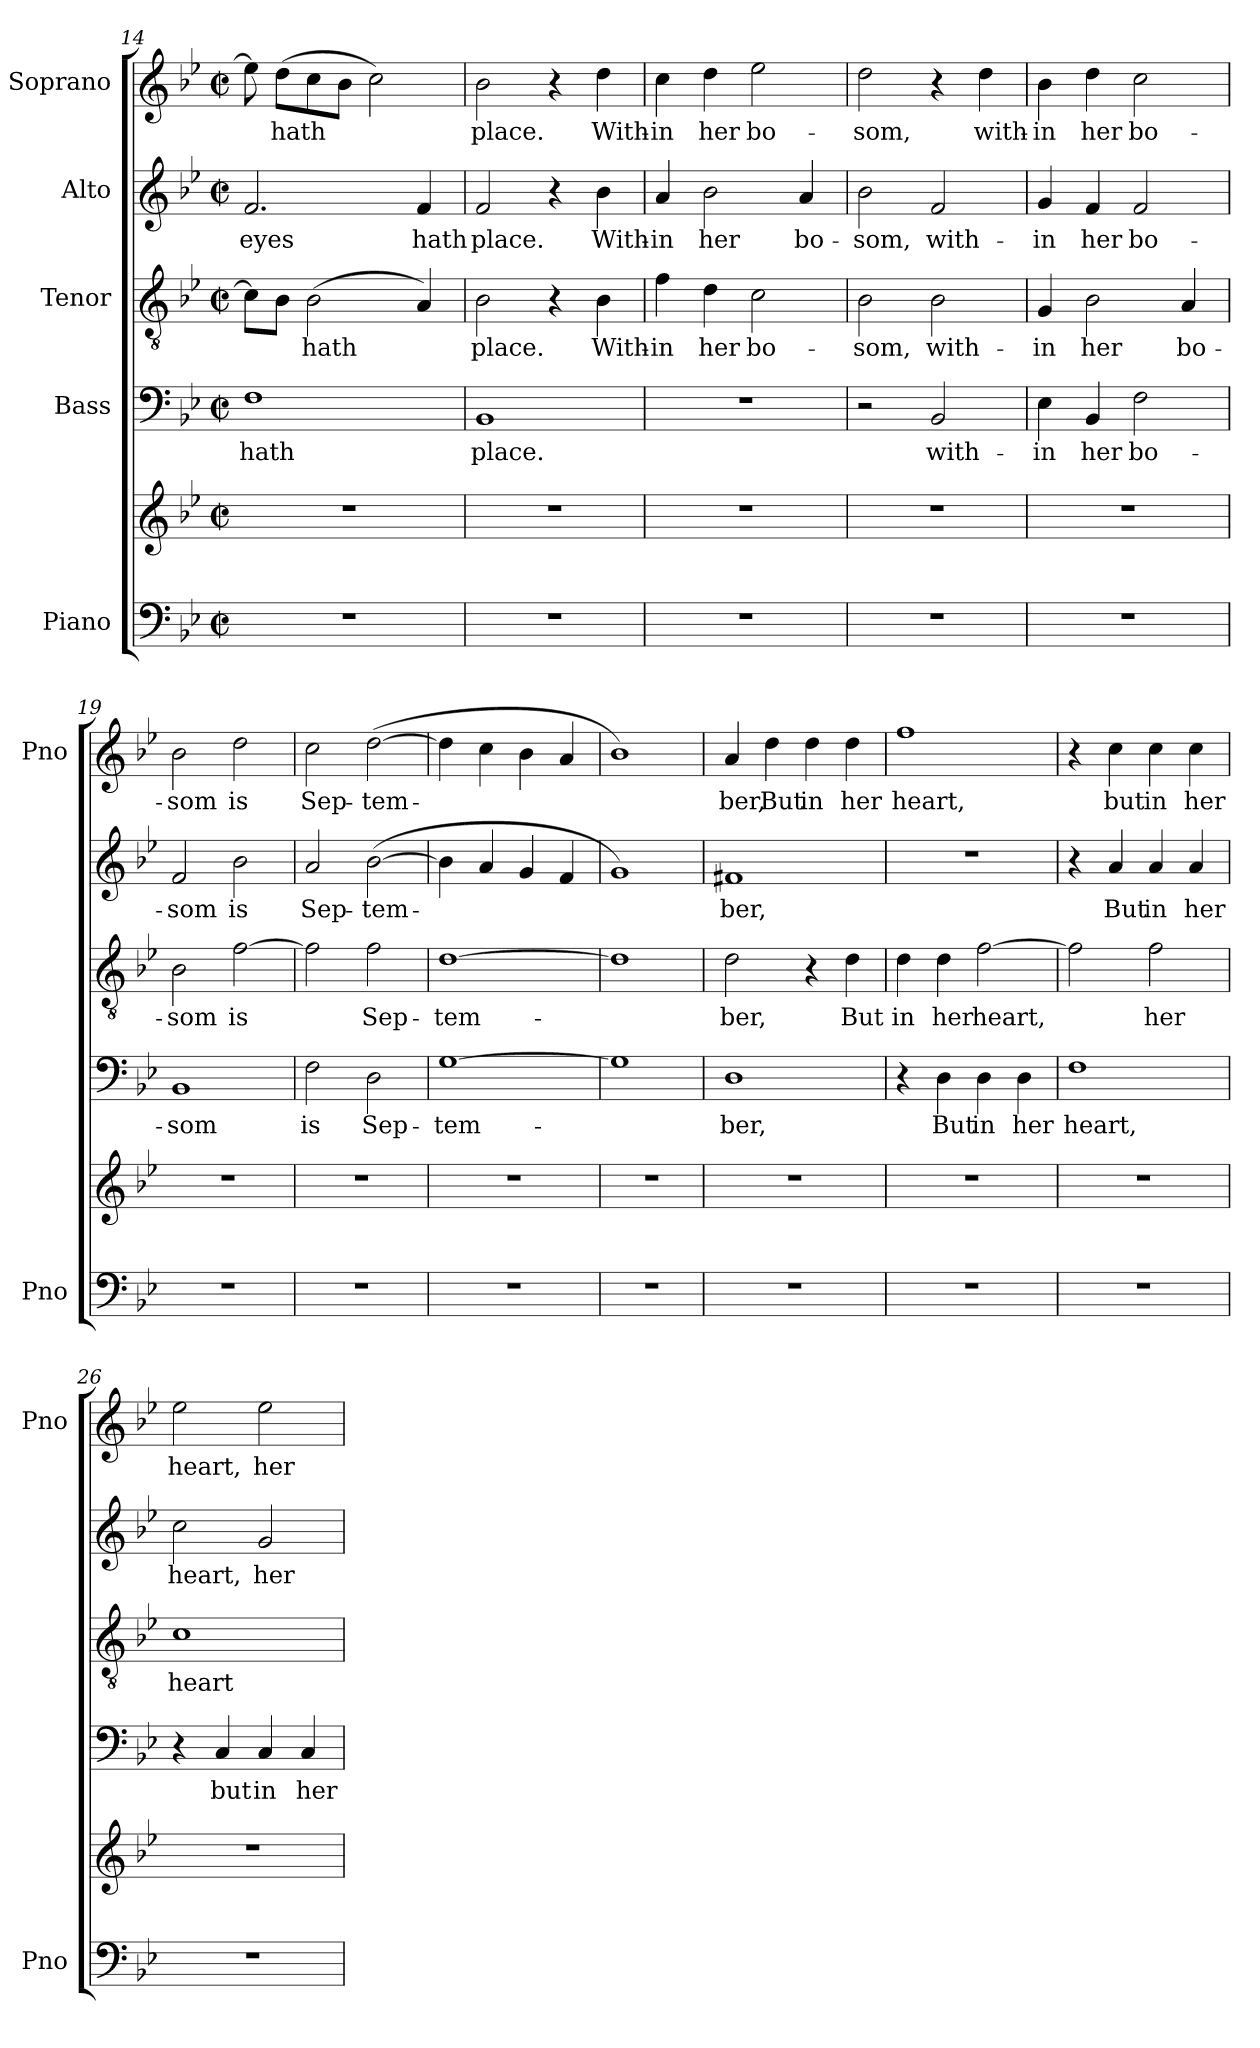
**kern	**kern	**kern	**text	**kern	**text	**kern	**text	**kern	**text
*part5	*part5	*part4	*part4	*part3	*part3	*part2	*part2	*part1	*part1
*staff6	*staff5	*staff4	*staff4	*staff3	*staff3	*staff2	*staff2	*staff1	*staff1
*I"Piano	*	*I"Bass	*	*I"Tenor	*	*I"Alto	*	*I"Soprano	*
*I'Pno	*	*	*	*	*	*	*	*I'Pno	*
*clefF4	*clefG2	*clefF4	*	*clefGv2	*	*clefG2	*	*clefG2	*
*k[b-e-]	*k[b-e-]	*k[b-e-]	*	*k[b-e-]	*	*k[b-e-]	*	*k[b-e-]	*
*g:	*g:	*g:	*	*g:	*	*g:	*	*g:	*
*M2/2	*M2/2	*M2/2	*	*M2/2	*	*M2/2	*	*M2/2	*
*met(c|)	*met(c|)	*met(c|)	*	*met(c|)	*	*met(c|)	*	*met(c|)	*
=14	=14	=14	=14	=14	=14	=14	=14	=14	=14
1r	1r	1F	hath	8c\L]	.	2.f/	eyes	8ee-\]	.
.	.	.	.	8B-\J	.	.	.	(8dd\L	hath
.	.	.	.	(2B-\	hath	.	.	8cc\	.
.	.	.	.	.	.	.	.	8b-\J	.
.	.	.	.	.	.	.	.	2cc\)	.
.	.	.	.	4A/)	.	4f/	hath	.	.
!!LO:PB:g=z
=15	=15	=15	=15	=15	=15	=15	=15	=15	=15
1r	1r	1BB-	place.	2B-\	place.	2f/	place.	2b-\	place.
.	.	.	.	4r	.	4r	.	4r	.
.	.	.	.	4B-\	With-	4b-\	With-	4dd\	With-
=16	=16	=16	=16	=16	=16	=16	=16	=16	=16
1r	1r	1r	.	4f\	-in	4a/	-in	4cc\	-in
.	.	.	.	4d\	her	2b-\	her	4dd\	her
.	.	.	.	2c\	bo-	.	.	2ee-\	bo-
.	.	.	.	.	.	4a/	bo-	.	.
=17	=17	=17	=17	=17	=17	=17	=17	=17	=17
1r	1r	2r	.	2B-\	-som,	2b-\	-som,	2dd\	-som,
.	.	2BB-/	with-	2B-\	with-	2f/	with-	4r	.
.	.	.	.	.	.	.	.	4dd\	with-
=18	=18	=18	=18	=18	=18	=18	=18	=18	=18
1r	1r	4E-\	-in	4G/	-in	4g/	-in	4b-\	-in
.	.	4BB-/	her	2B-\	her	4f/	her	4dd\	her
.	.	2F\	bo-	.	.	2f/	bo-	2cc\	bo-
.	.	.	.	4A/	bo-	.	.	.	.
=19	=19	=19	=19	=19	=19	=19	=19	=19	=19
1r	1r	1BB-	-som	2B-\	-som	2f/	-som	2b-\	-som
.	.	.	.	[2f\	is	2b-\	is	2dd\	is
=20	=20	=20	=20	=20	=20	=20	=20	=20	=20
1r	1r	2F\	is	2f\]	.	2a/	Sep-	2cc\	Sep-
.	.	2D\	Sep-	2f\	Sep-	([2b-\	-tem-	([2dd\	-tem-
=21	=21	=21	=21	=21	=21	=21	=21	=21	=21
1r	1r	[1G	-tem-	[1d	-tem-	4b-\]	-­	4dd\]	-­
.	.	.	.	.	.	4a/	.	4cc\	.
.	.	.	.	.	.	4g/	­	4b-\	­
.	.	.	.	.	.	4f/	.	4a/	.
=22	=22	=22	=22	=22	=22	=22	=22	=22	=22
1r	1r	1G]	-­	1d]	-­	1g)	­	1b-)	­
!!LO:LB:g=z
=23	=23	=23	=23	=23	=23	=23	=23	=23	=23
1r	1r	1D	ber,	2d\	ber,	1f#X	ber,	4a/	ber,
.	.	.	.	.	.	.	.	4dd\	But
.	.	.	.	4r	.	.	.	4dd\	in
.	.	.	.	4d\	But	.	.	4dd\	her
=24	=24	=24	=24	=24	=24	=24	=24	=24	=24
1r	1r	4r	.	4d\	in	1r	.	1ff	heart,
.	.	4D\	But	4d\	her	.	.	.	.
.	.	4D\	in	[2f\	heart,	.	.	.	.
.	.	4D\	her	.	.	.	.	.	.
=25	=25	=25	=25	=25	=25	=25	=25	=25	=25
1r	1r	1F	heart,	2f\]	.	4r	.	4r	.
.	.	.	.	.	.	4a/	But	4cc\	but
.	.	.	.	2f\	her	4a/	in	4cc\	in
.	.	.	.	.	.	4a/	her	4cc\	her
=26	=26	=26	=26	=26	=26	=26	=26	=26	=26
1r	1r	4r	.	1c	heart	2cc\	heart,	2ee-\	heart,
.	.	4C/	but	.	.	.	.	.	.
.	.	4C/	in	.	.	2g/	her	2ee-\	her
.	.	4C/	her	.	.	.	.	.	.
=	=	=	=	=	=	=	=	=	=
*-	*-	*-	*-	*-	*-	*-	*-	*-	*-
